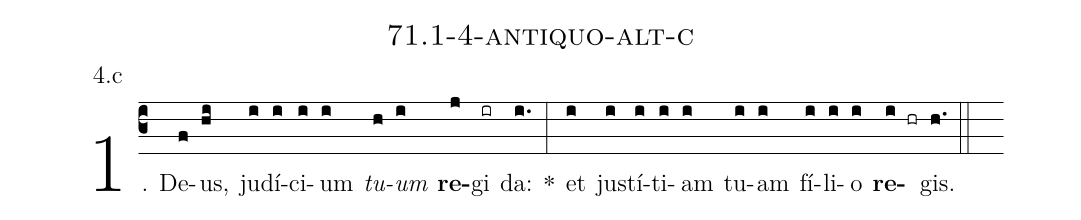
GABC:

name: 71.1-4-antiquo-alt-c;
annotation: 4.c;
%%
(c3)1. De(f)us,(hi) ju(i)dí(i)ci(i)um(i) <i>tu</i>(h)<i>um</i>(i) <b>re</b>(j)gi(ir) da:(i.) *(:) et(i) jus(i)tí(i)ti(i)am(i) tu(i)am(i) fí(i)li(i)o(i) <b>re</b>(i hr)gis.(h.) (::)


%E(i) u(i) o(i) u(i) a(i) e.(h.) (::)
